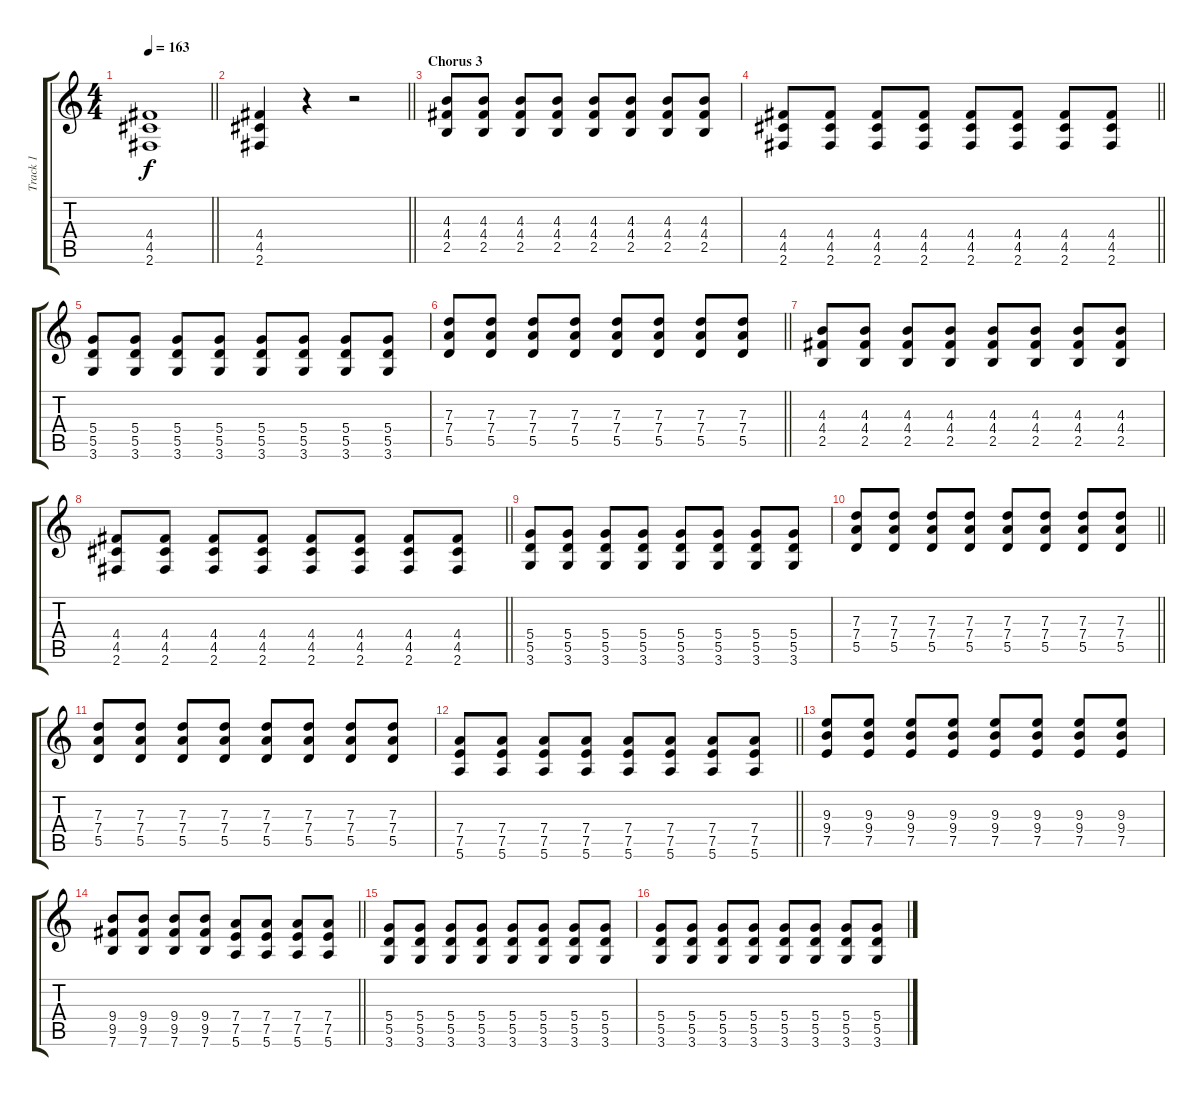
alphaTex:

\track ("Track 1" "Track 1") {instrument overdrivenguitar}
\staff {score tabs}
\tuning (E4 B3 G3 D3 A2 E2) {hide}
\ts (4 4)
\tempo 163
\clef g2
\barLineRight lightlight
\ks c
(4.4{t} 4.5{t} 2.6{t}).1{dy f} |
\barLineRight lightlight
(4.4 4.5 2.6).4 r.4 r.2 |
\section ("" "Chorus 3")
(4.3 4.4 2.5).8 (4.3 4.4 2.5).8 (4.3 4.4 2.5).8 (4.3 4.4 2.5).8 (4.3 4.4 2.5).8 (4.3 4.4 2.5).8 (4.3 4.4 2.5).8 (4.3 4.4 2.5).8 |
\barLineRight lightlight
(4.4 4.5 2.6).8 (4.4 4.5 2.6).8 (4.4 4.5 2.6).8 (4.4 4.5 2.6).8 (4.4 4.5 2.6).8 (4.4 4.5 2.6).8 (4.4 4.5 2.6).8 (4.4 4.5 2.6).8 |
(5.4 5.5 3.6).8 (5.4 5.5 3.6).8 (5.4 5.5 3.6).8 (5.4 5.5 3.6).8 (5.4 5.5 3.6).8 (5.4 5.5 3.6).8 (5.4 5.5 3.6).8 (5.4 5.5 3.6).8 |
\barLineRight lightlight
(7.3 7.4 5.5).8 (7.3 7.4 5.5).8 (7.3 7.4 5.5).8 (7.3 7.4 5.5).8 (7.3 7.4 5.5).8 (7.3 7.4 5.5).8 (7.3 7.4 5.5).8 (7.3 7.4 5.5).8 |
(4.3 4.4 2.5).8 (4.3 4.4 2.5).8 (4.3 4.4 2.5).8 (4.3 4.4 2.5).8 (4.3 4.4 2.5).8 (4.3 4.4 2.5).8 (4.3 4.4 2.5).8 (4.3 4.4 2.5).8 |
\barLineRight lightlight
(4.4 4.5 2.6).8 (4.4 4.5 2.6).8 (4.4 4.5 2.6).8 (4.4 4.5 2.6).8 (4.4 4.5 2.6).8 (4.4 4.5 2.6).8 (4.4 4.5 2.6).8 (4.4 4.5 2.6).8 |
(5.4 5.5 3.6).8 (5.4 5.5 3.6).8 (5.4 5.5 3.6).8 (5.4 5.5 3.6).8 (5.4 5.5 3.6).8 (5.4 5.5 3.6).8 (5.4 5.5 3.6).8 (5.4 5.5 3.6).8 |
\barLineRight lightlight
(7.3 7.4 5.5).8 (7.3 7.4 5.5).8 (7.3 7.4 5.5).8 (7.3 7.4 5.5).8 (7.3 7.4 5.5).8 (7.3 7.4 5.5).8 (7.3 7.4 5.5).8 (7.3 7.4 5.5).8 |
(7.3 7.4 5.5).8 (7.3 7.4 5.5).8 (7.3 7.4 5.5).8 (7.3 7.4 5.5).8 (7.3 7.4 5.5).8 (7.3 7.4 5.5).8 (7.3 7.4 5.5).8 (7.3 7.4 5.5).8 |
\barLineRight lightlight
(7.4 7.5 5.6).8 (7.4 7.5 5.6).8 (7.4 7.5 5.6).8 (7.4 7.5 5.6).8 (7.4 7.5 5.6).8 (7.4 7.5 5.6).8 (7.4 7.5 5.6).8 (7.4 7.5 5.6).8 |
(9.3 9.4 7.5).8 (9.3 9.4 7.5).8 (9.3 9.4 7.5).8 (9.3 9.4 7.5).8 (9.3 9.4 7.5).8 (9.3 9.4 7.5).8 (9.3 9.4 7.5).8 (9.3 9.4 7.5).8 |
\barLineRight lightlight
(9.4 9.5 7.6).8 (9.4 9.5 7.6).8 (9.4 9.5 7.6).8 (9.4 9.5 7.6).8 (7.4 7.5 5.6).8 (7.4 7.5 5.6).8 (7.4 7.5 5.6).8 (7.4 7.5 5.6).8 |
(5.4 5.5 3.6).8 (5.4 5.5 3.6).8 (5.4 5.5 3.6).8 (5.4 5.5 3.6).8 (5.4 5.5 3.6).8 (5.4 5.5 3.6).8 (5.4 5.5 3.6).8 (5.4 5.5 3.6).8 |
(5.4 5.5 3.6).8 (5.4 5.5 3.6).8 (5.4 5.5 3.6).8 (5.4 5.5 3.6).8 (5.4 5.5 3.6).8 (5.4 5.5 3.6).8 (5.4 5.5 3.6).8 (5.4 5.5 3.6).8
